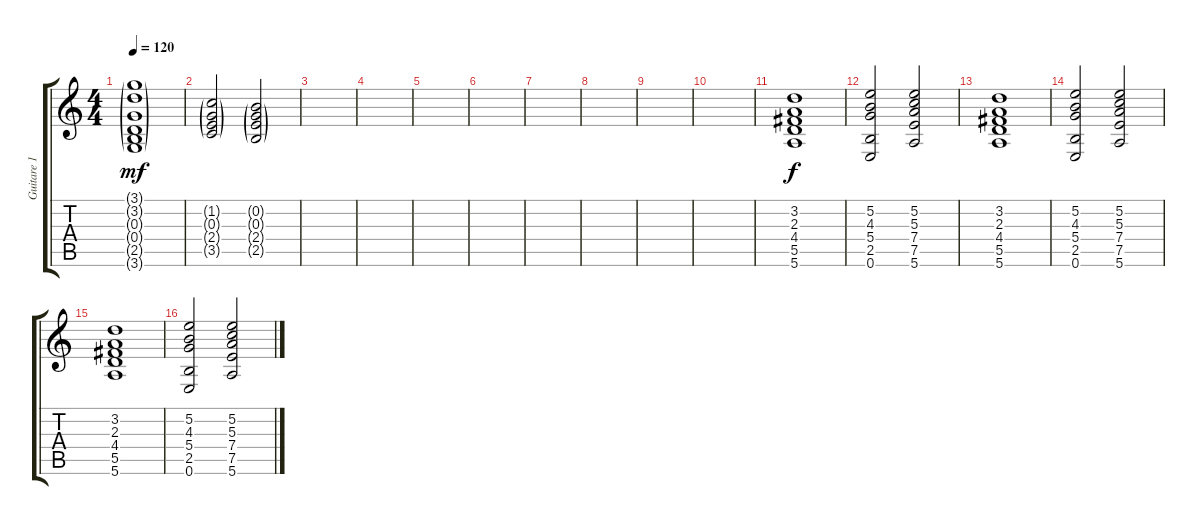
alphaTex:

\track ("Guitare 1" "Guitare 1") {instrument distortionguitar}
\staff {score tabs}
\tuning (E4 B3 G3 D3 A2 E2) {hide}
\ts (4 4)
\tempo 120
\clef g2
\ks c
(3.1{g} 3.2{g} 0.3{g} 0.4{g} 2.5{g} 3.6{g}).1{dy mf} |
(1.2{g} 0.3{g} 2.4{g} 3.5{g}).2 (0.2{g} 0.3{g} 2.4{g} 2.5{g}).2 |
|
|
|
|
|
|
|
|
(3.2 2.3 4.4 5.5 5.6).1{dy f} |
(5.2 4.3 5.4 2.5 0.6).2 (5.2 5.3 7.4 7.5 5.6).2 |
(3.2 2.3 4.4 5.5 5.6).1 |
(5.2 4.3 5.4 2.5 0.6).2 (5.2 5.3 7.4 7.5 5.6).2 |
(3.2 2.3 4.4 5.5 5.6).1 |
(5.2 4.3 5.4 2.5 0.6).2 (5.2 5.3 7.4 7.5 5.6).2
